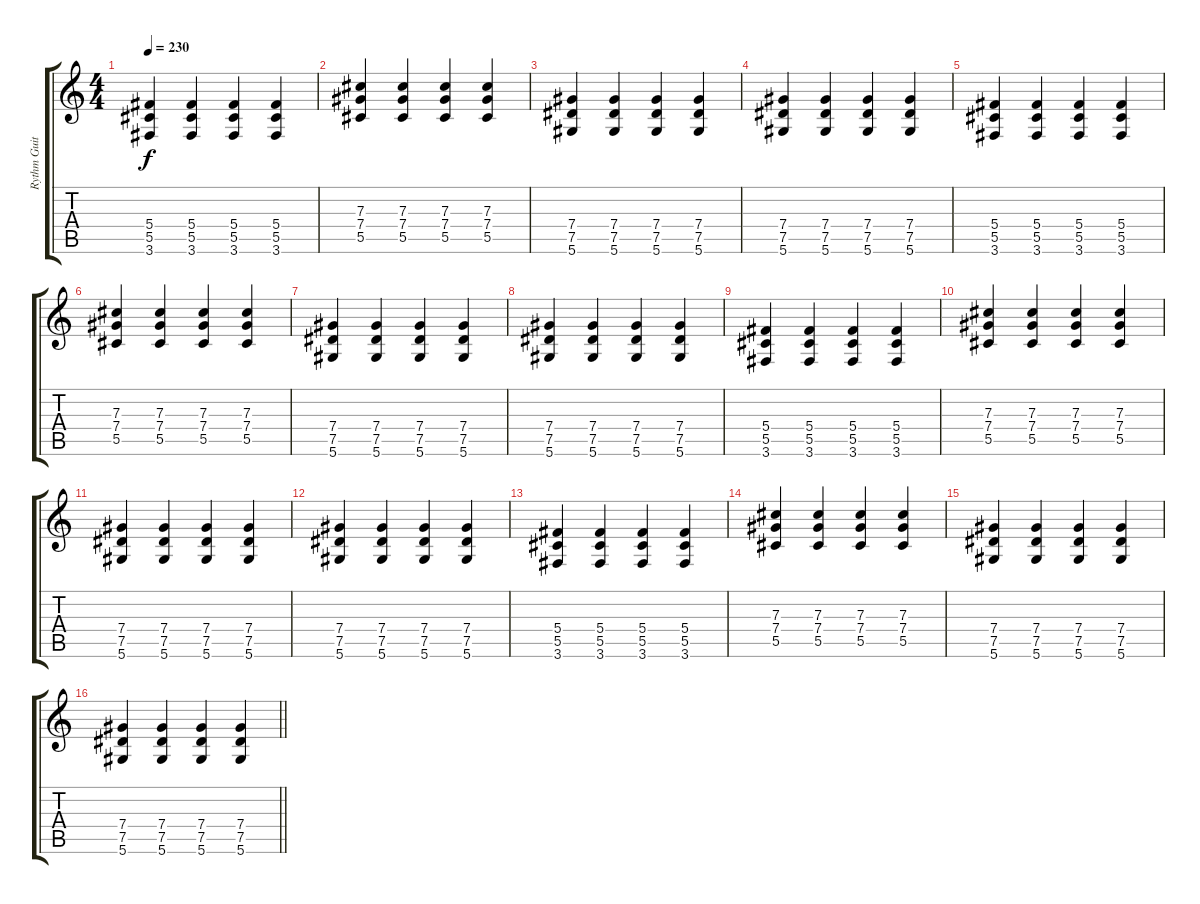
\track ("Rythm Guitar" "Rythm Guit") {instrument overdrivenguitar}
\staff {score tabs}
\tuning (Eb4 Bb3 Gb3 Db3 Ab2 Eb2) {hide}
\ts (4 4)
\tempo 230
\clef g2
\ks c
(5.4 5.5 3.6).4{dy f} (5.4 5.5 3.6).4 (5.4 5.5 3.6).4 (5.4 5.5 3.6).4 |
(7.3 7.4 5.5).4 (7.3 7.4 5.5).4 (7.3 7.4 5.5).4 (7.3 7.4 5.5).4 |
(7.4 7.5 5.6).4 (7.4 7.5 5.6).4 (7.4 7.5 5.6).4 (7.4 7.5 5.6).4 |
(7.4 7.5 5.6).4 (7.4 7.5 5.6).4 (7.4 7.5 5.6).4 (7.4 7.5 5.6).4 |
(5.4 5.5 3.6).4 (5.4 5.5 3.6).4 (5.4 5.5 3.6).4 (5.4 5.5 3.6).4 |
(7.3 7.4 5.5).4 (7.3 7.4 5.5).4 (7.3 7.4 5.5).4 (7.3 7.4 5.5).4 |
(7.4 7.5 5.6).4 (7.4 7.5 5.6).4 (7.4 7.5 5.6).4 (7.4 7.5 5.6).4 |
(7.4 7.5 5.6).4 (7.4 7.5 5.6).4 (7.4 7.5 5.6).4 (7.4 7.5 5.6).4 |
(5.4 5.5 3.6).4 (5.4 5.5 3.6).4 (5.4 5.5 3.6).4 (5.4 5.5 3.6).4 |
(7.3 7.4 5.5).4 (7.3 7.4 5.5).4 (7.3 7.4 5.5).4 (7.3 7.4 5.5).4 |
(7.4 7.5 5.6).4 (7.4 7.5 5.6).4 (7.4 7.5 5.6).4 (7.4 7.5 5.6).4 |
(7.4 7.5 5.6).4 (7.4 7.5 5.6).4 (7.4 7.5 5.6).4 (7.4 7.5 5.6).4 |
(5.4 5.5 3.6).4 (5.4 5.5 3.6).4 (5.4 5.5 3.6).4 (5.4 5.5 3.6).4 |
(7.3 7.4 5.5).4 (7.3 7.4 5.5).4 (7.3 7.4 5.5).4 (7.3 7.4 5.5).4 |
(7.4 7.5 5.6).4 (7.4 7.5 5.6).4 (7.4 7.5 5.6).4 (7.4 7.5 5.6).4 |
\barLineRight lightlight
(7.4 7.5 5.6).4 (7.4 7.5 5.6).4 (7.4 7.5 5.6).4 (7.4 7.5 5.6).4
